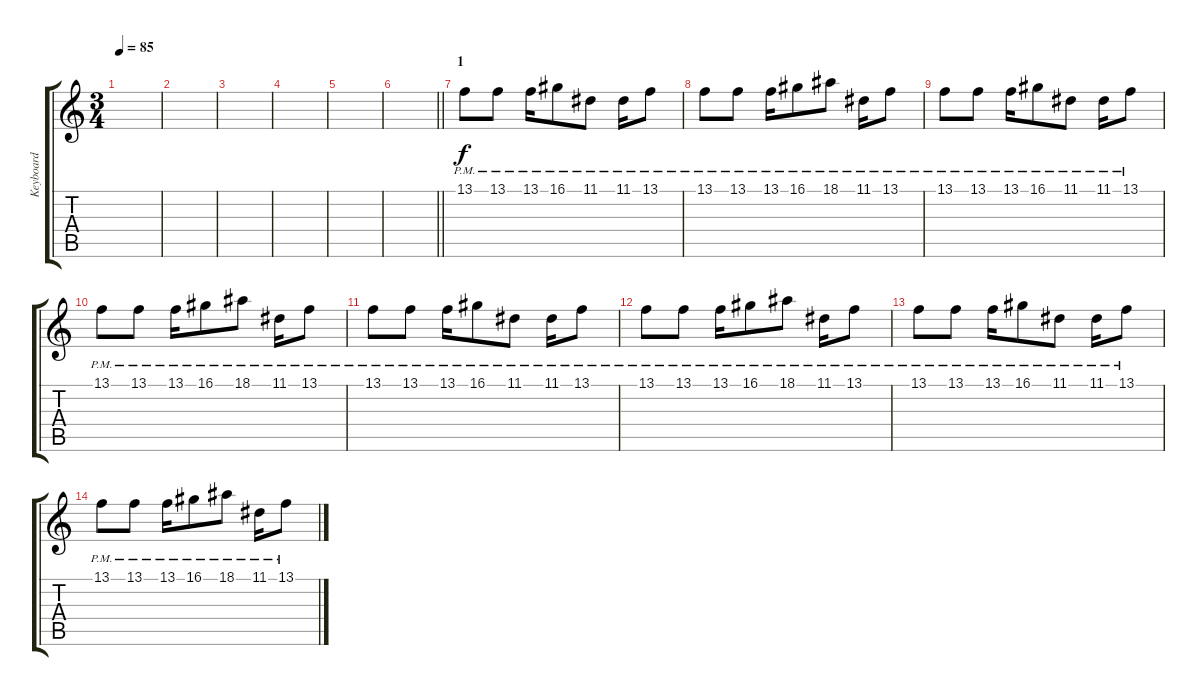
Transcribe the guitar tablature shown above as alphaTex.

\track ("Keyboard" "Keyboard") {instrument pizzicatostrings}
\staff {score tabs}
\tuning (E4 B3 G3 D3 A2 E2) {hide}
\ts (3 4)
\tempo 85
\clef g2
\ks c
|
|
|
|
|
\barLineRight lightlight
|
\section ("" "1")
13.1{pm}.8 13.1{pm}.8 13.1{pm}.16 16.1{pm}.8 11.1{pm}.8 11.1{pm}.16 13.1{pm}.8 |
13.1{pm}.8 13.1{pm}.8 13.1{pm}.16 16.1{pm}.8 18.1{pm}.8 11.1{pm}.16 13.1{pm}.8 |
13.1{pm}.8 13.1{pm}.8 13.1{pm}.16 16.1{pm}.8 11.1{pm}.8 11.1{pm}.16 13.1{pm}.8 |
13.1{pm}.8 13.1{pm}.8 13.1{pm}.16 16.1{pm}.8 18.1{pm}.8 11.1{pm}.16 13.1{pm}.8 |
13.1{pm}.8 13.1{pm}.8 13.1{pm}.16 16.1{pm}.8 11.1{pm}.8 11.1{pm}.16 13.1{pm}.8 |
13.1{pm}.8 13.1{pm}.8 13.1{pm}.16 16.1{pm}.8 18.1{pm}.8 11.1{pm}.16 13.1{pm}.8 |
13.1{pm}.8 13.1{pm}.8 13.1{pm}.16 16.1{pm}.8 11.1{pm}.8 11.1{pm}.16 13.1{pm}.8 |
13.1{pm}.8 13.1{pm}.8 13.1{pm}.16 16.1{pm}.8 18.1{pm}.8 11.1{pm}.16 13.1{pm}.8
